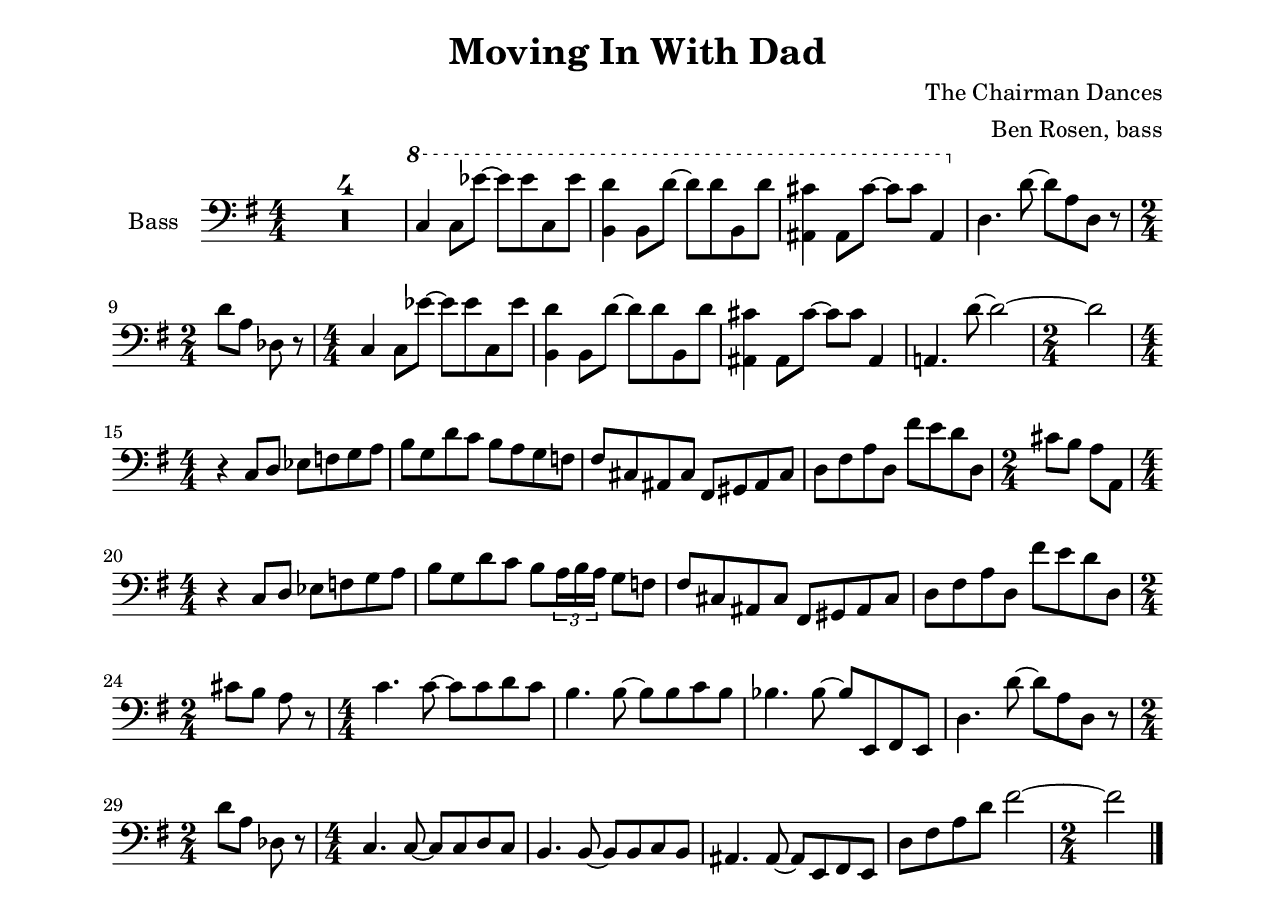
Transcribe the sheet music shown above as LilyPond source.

\version "2.24.0"

\include "settings.ily"

\header {
  title = "Moving In With Dad"
  composer = "The Chairman Dances"
  arranger = "Ben Rosen, bass"
}

music = \relative c' {
    \clef "bass"
    \key g \major

    | R1 * 4

    | \ottava #1
      c4 c8 ef'8 ~ ef8 ef8 c,8 ef'8
    | <b, d'>4 b8 d'8 ~ d8 d8 b,8 d'8
    | <as, cs'>4 as8 cs'8 ~ cs8 cs8 as,4
      \ottava #0

    | d,4. d'8 ~ d8 a8 d,8 r8

    \time 2/4

    | d'8 a8 df,8 r8

    \time 4/4

    | c4 c8 ef'8 ~ ef8 ef8 c,8 ef'8
    | <b, d'>4 b8 d'8 ~ d8 d8 b,8 d'8
    | <as, cs'>4 as8 cs'8 ~ cs8 cs8 as,4
    | a!4. d'8 ~ d2 ~

    \time 2/4

    | d2

    \time 4/4

    | r4 c,8 d8 ef8 f8 g8 a8
    | b8 g8 d'8 c8 b8 a8 g8 f8
    | fs8 cs8 as8 cs8 fs,8 gs8 as8 cs8
    | d8 fs8 a8 d,8 fs'8 e8 d8 d,8

    \time 2/4

    | cs'8 b8 a8 a,8

    \time 4/4

    | r4 c8 d8 ef8 f8 g8 a8
    | b8 g8 d'8 c8 b8 \tuplet 3/2 { a16 b16 a16 } g8 f8
    | fs8 cs8 as8 cs8 fs,8 gs8 as8 cs8
    | d8 fs8 a8 d,8 fs'8 e8 d8 d,8

    \time 2/4

    | cs'8 b8 a8 r8

    \time 4/4

    | c4. c8 ~ c8 c8 d8 c8
    | b4. b8 ~ b8 b8 c8 b8
    | bf4. bf8 ~ bf8 e,,8 fs8 e8
    | d'4. d'8 ~ d8 a8 d,8 r8

    \time 2/4

    | d'8 a8 df,8 r8

    \time 4/4

    | c4. c8 ~ c8 c8 d8 c8
    | b4. b8 ~ b8 b8 c8 b8
    | as4. as8 ~ as8 e8 fs8 e8
    | d'8 fs8 a8 d8 fs2 ~

    \time 2/4

    | fs2

    \bar "|."
}

\score {
  \new Staff \with {
    instrumentName = "Bass"
    \numericTimeSignature
  } {
    \compressMMRests
    \music
  }
}
